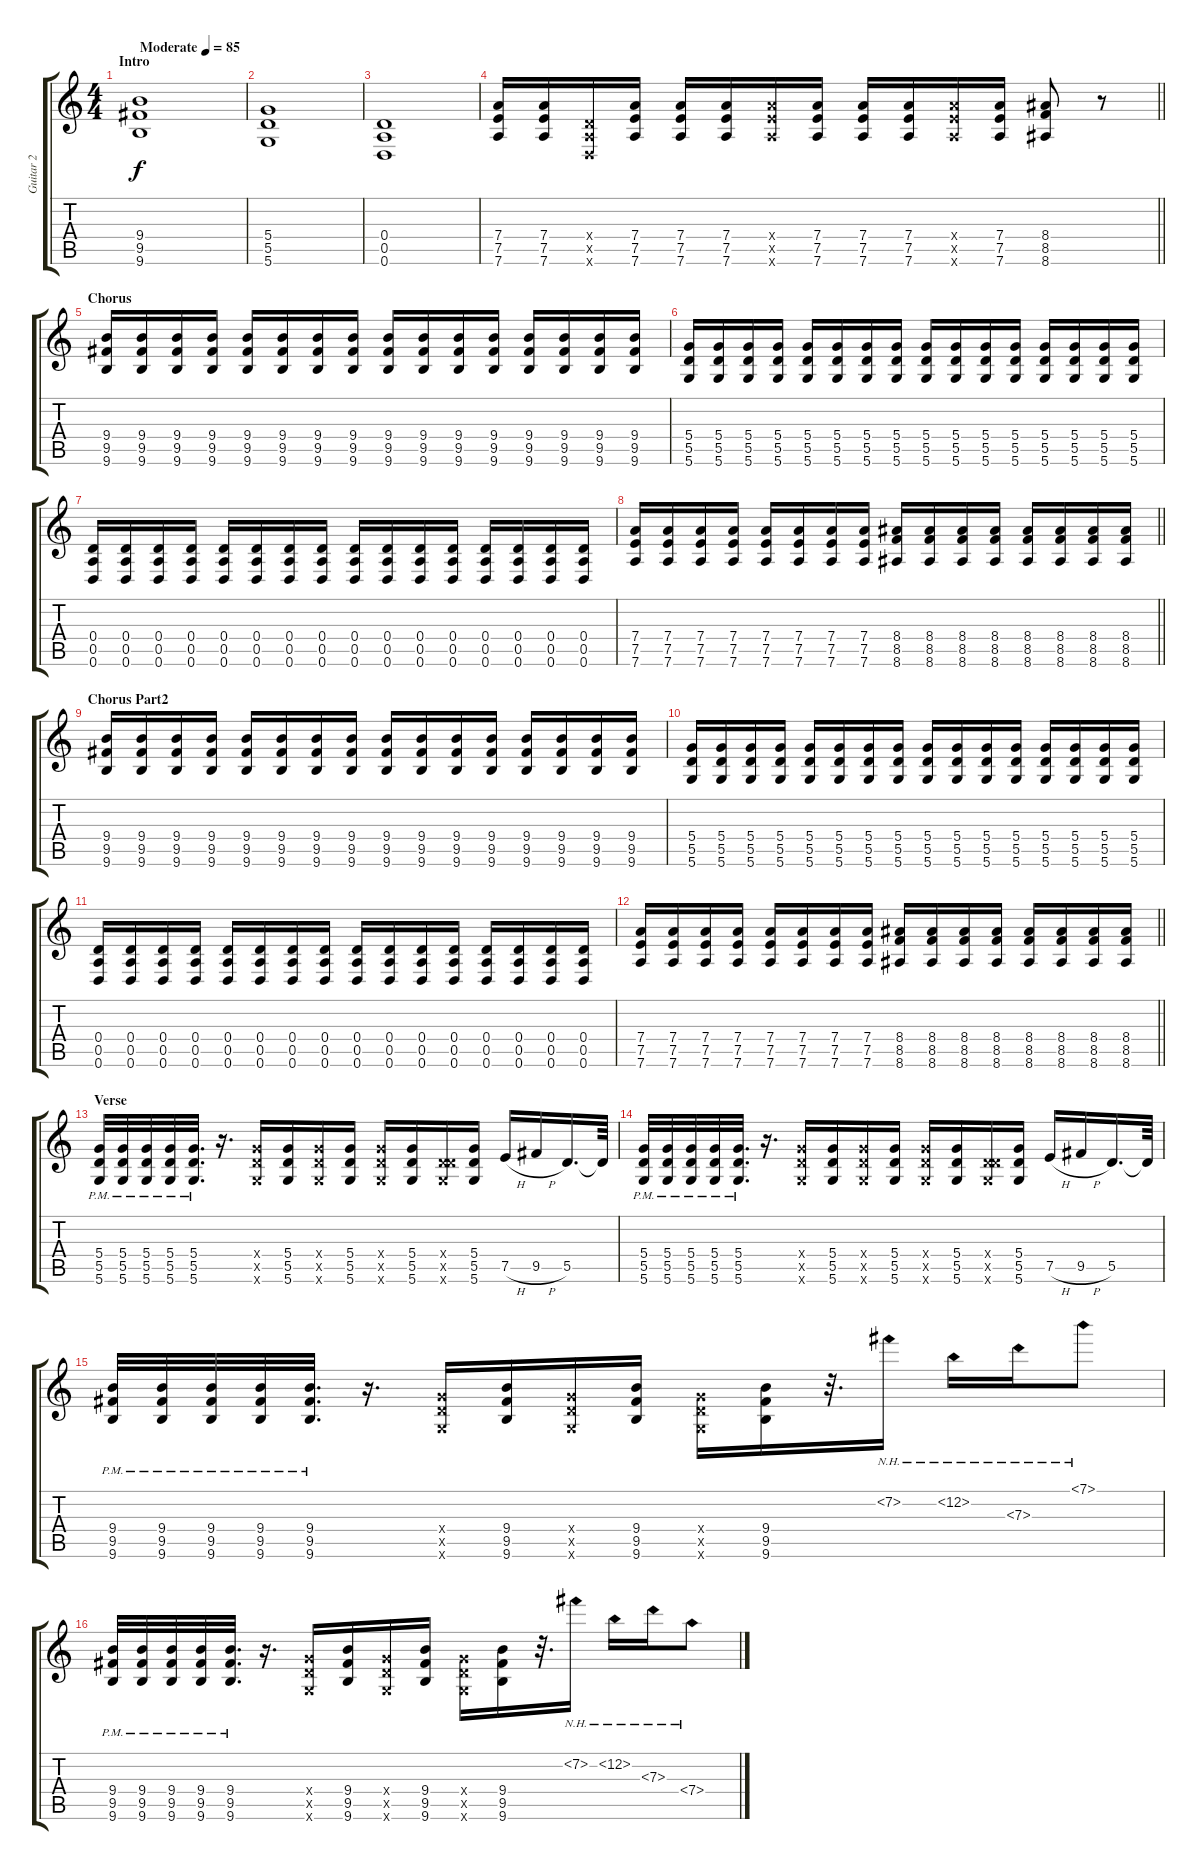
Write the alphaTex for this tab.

\track ("Guitar 2" "Guitar 2") {instrument distortionguitar bank 255}
\staff {score tabs}
\tuning (E4 B3 G3 D3 A2 D2) {hide}
\ts (4 4)
\section ("" "Intro")
\tempo (85 "Moderate")
\clef g2
\ks c
(9.4 9.5 9.6).1{dy f instrument distortionguitar} |
(5.4 5.5 5.6).1 |
(0.4 0.5 0.6).1 |
\barLineRight lightlight
(7.4 7.5 7.6).16 (7.4 7.5 7.6).16 (0.4{x} 0.5{x} 0.6{x}).16 (7.4 7.5 7.6).16 (7.4 7.5 7.6).16 (7.4 7.5 7.6).16 (7.4{x} 7.5{x} 7.6{x}).16 (7.4 7.5 7.6).16 (7.4 7.5 7.6).16 (7.4 7.5 7.6).16 (7.4{x} 7.5{x} 7.6{x}).16 (7.4 7.5 7.6).16 (8.4 8.5 8.6).8 r.8 |
\section ("" "Chorus")
(9.4 9.5 9.6).16 (9.4 9.5 9.6).16 (9.4 9.5 9.6).16 (9.4 9.5 9.6).16 (9.4 9.5 9.6).16 (9.4 9.5 9.6).16 (9.4 9.5 9.6).16 (9.4 9.5 9.6).16 (9.4 9.5 9.6).16 (9.4 9.5 9.6).16 (9.4 9.5 9.6).16 (9.4 9.5 9.6).16 (9.4 9.5 9.6).16 (9.4 9.5 9.6).16 (9.4 9.5 9.6).16 (9.4 9.5 9.6).16 |
(5.4 5.5 5.6).16 (5.4 5.5 5.6).16 (5.4 5.5 5.6).16 (5.4 5.5 5.6).16 (5.4 5.5 5.6).16 (5.4 5.5 5.6).16 (5.4 5.5 5.6).16 (5.4 5.5 5.6).16 (5.4 5.5 5.6).16 (5.4 5.5 5.6).16 (5.4 5.5 5.6).16 (5.4 5.5 5.6).16 (5.4 5.5 5.6).16 (5.4 5.5 5.6).16 (5.4 5.5 5.6).16 (5.4 5.5 5.6).16 |
(0.4 0.5 0.6).16 (0.4 0.5 0.6).16 (0.4 0.5 0.6).16 (0.4 0.5 0.6).16 (0.4 0.5 0.6).16 (0.4 0.5 0.6).16 (0.4 0.5 0.6).16 (0.4 0.5 0.6).16 (0.4 0.5 0.6).16 (0.4 0.5 0.6).16 (0.4 0.5 0.6).16 (0.4 0.5 0.6).16 (0.4 0.5 0.6).16 (0.4 0.5 0.6).16 (0.4 0.5 0.6).16 (0.4 0.5 0.6).16 |
\barLineRight lightlight
(7.4 7.5 7.6).16 (7.4 7.5 7.6).16 (7.4 7.5 7.6).16 (7.4 7.5 7.6).16 (7.4 7.5 7.6).16 (7.4 7.5 7.6).16 (7.4 7.5 7.6).16 (7.4 7.5 7.6).16 (8.4 8.5 8.6).16 (8.4 8.5 8.6).16 (8.4 8.5 8.6).16 (8.4 8.5 8.6).16 (8.4 8.5 8.6).16 (8.4 8.5 8.6).16 (8.4 8.5 8.6).16 (8.4 8.5 8.6).16 |
\section ("" "Chorus Part2")
(9.4 9.5 9.6).16 (9.4 9.5 9.6).16 (9.4 9.5 9.6).16 (9.4 9.5 9.6).16 (9.4 9.5 9.6).16 (9.4 9.5 9.6).16 (9.4 9.5 9.6).16 (9.4 9.5 9.6).16 (9.4 9.5 9.6).16 (9.4 9.5 9.6).16 (9.4 9.5 9.6).16 (9.4 9.5 9.6).16 (9.4 9.5 9.6).16 (9.4 9.5 9.6).16 (9.4 9.5 9.6).16 (9.4 9.5 9.6).16 |
(5.4 5.5 5.6).16 (5.4 5.5 5.6).16 (5.4 5.5 5.6).16 (5.4 5.5 5.6).16 (5.4 5.5 5.6).16 (5.4 5.5 5.6).16 (5.4 5.5 5.6).16 (5.4 5.5 5.6).16 (5.4 5.5 5.6).16 (5.4 5.5 5.6).16 (5.4 5.5 5.6).16 (5.4 5.5 5.6).16 (5.4 5.5 5.6).16 (5.4 5.5 5.6).16 (5.4 5.5 5.6).16 (5.4 5.5 5.6).16 |
(0.4 0.5 0.6).16 (0.4 0.5 0.6).16 (0.4 0.5 0.6).16 (0.4 0.5 0.6).16 (0.4 0.5 0.6).16 (0.4 0.5 0.6).16 (0.4 0.5 0.6).16 (0.4 0.5 0.6).16 (0.4 0.5 0.6).16 (0.4 0.5 0.6).16 (0.4 0.5 0.6).16 (0.4 0.5 0.6).16 (0.4 0.5 0.6).16 (0.4 0.5 0.6).16 (0.4 0.5 0.6).16 (0.4 0.5 0.6).16 |
\barLineRight lightlight
(7.4 7.5 7.6).16 (7.4 7.5 7.6).16 (7.4 7.5 7.6).16 (7.4 7.5 7.6).16 (7.4 7.5 7.6).16 (7.4 7.5 7.6).16 (7.4 7.5 7.6).16 (7.4 7.5 7.6).16 (8.4 8.5 8.6).16 (8.4 8.5 8.6).16 (8.4 8.5 8.6).16 (8.4 8.5 8.6).16 (8.4 8.5 8.6).16 (8.4 8.5 8.6).16 (8.4 8.5 8.6).16 (8.4 8.5 8.6).16 |
\section ("" "Verse")
(5.4{pm} 5.5{pm} 5.6{pm}).32 (5.4{pm} 5.5{pm} 5.6{pm}).32 (5.4{pm} 5.5{pm} 5.6{pm}).32 (5.4{pm} 5.5{pm} 5.6{pm}).32 (5.4{pm} 5.5{pm} 5.6{pm}).32{d} r.16{d} (5.4{x} 5.5{x} 5.6{x}).16 (5.4 5.5 5.6).16 (5.4{x} 5.5{x} 5.6{x}).16 (5.4 5.5 5.6).16 (5.4{x} 5.5{x} 5.6{x}).16 (5.4 5.5 5.6).16 (0.4{x} 5.5{x} 5.6{x}).16 (5.4 5.5 5.6).16 7.5{h}.16 9.5{h}.16 5.5.16{d} 5.5{t}.64 |
(5.4{pm} 5.5{pm} 5.6{pm}).32 (5.4{pm} 5.5{pm} 5.6{pm}).32 (5.4{pm} 5.5{pm} 5.6{pm}).32 (5.4{pm} 5.5{pm} 5.6{pm}).32 (5.4{pm} 5.5{pm} 5.6{pm}).32{d} r.16{d} (5.4{x} 5.5{x} 5.6{x}).16 (5.4 5.5 5.6).16 (5.4{x} 5.5{x} 5.6{x}).16 (5.4 5.5 5.6).16 (5.4{x} 5.5{x} 5.6{x}).16 (5.4 5.5 5.6).16 (0.4{x} 5.5{x} 5.6{x}).16 (5.4 5.5 5.6).16 7.5{h}.16 9.5{h}.16 5.5.16{d} 5.5{t}.64 |
(9.4{pm} 9.5{pm} 9.6{pm}).32 (9.4{pm} 9.5{pm} 9.6{pm}).32 (9.4{pm} 9.5{pm} 9.6{pm}).32 (9.4{pm} 9.5{pm} 9.6{pm}).32 (9.4{pm} 9.5{pm} 9.6{pm}).32{d} r.16{d} (5.4{x} 5.5{x} 5.6{x}).16 (9.4 9.5 9.6).16 (5.4{x} 5.5{x} 5.6{x}).16 (9.4 9.5 9.6).16 (5.4{x} 5.5{x} 5.6{x}).16 (9.4 9.5 9.6).16 r.32{d} 7.2{nh}.16 0.2{nh}.16 7.3{nh}.16 7.1{nh}.8 |
(9.4{pm} 9.5{pm} 9.6{pm}).32 (9.4{pm} 9.5{pm} 9.6{pm}).32 (9.4{pm} 9.5{pm} 9.6{pm}).32 (9.4{pm} 9.5{pm} 9.6{pm}).32 (9.4{pm} 9.5{pm} 9.6{pm}).32{d} r.16{d} (5.4{x} 5.5{x} 5.6{x}).16 (9.4 9.5 9.6).16 (5.4{x} 5.5{x} 5.6{x}).16 (9.4 9.5 9.6).16 (5.4{x} 5.5{x} 5.6{x}).16 (9.4 9.5 9.6).16 r.32{d} 7.2{nh}.16 0.2{nh}.16 7.3{nh}.16 7.4{nh}.8
